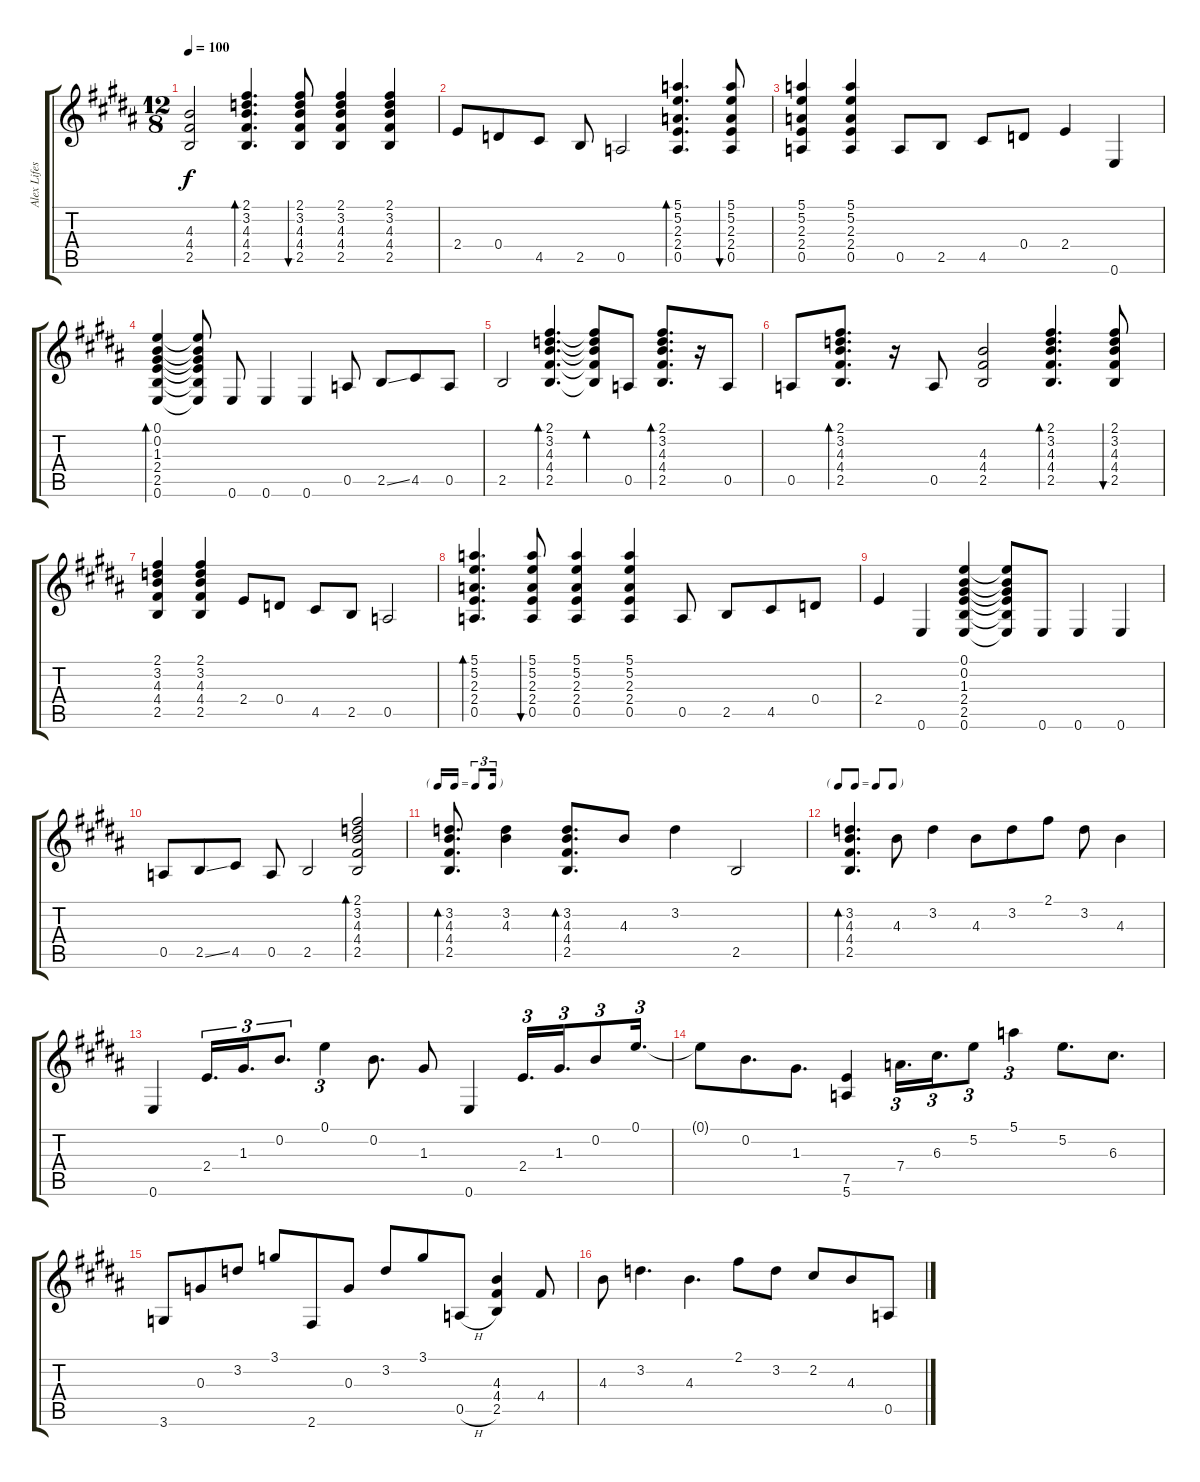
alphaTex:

\track ("Alex Lifeson Guitar" "Alex Lifes") {instrument overdrivenguitar}
\staff {score tabs}
\tuning (E4 B3 G3 D3 A2 E2) {hide}
\ts (12 8)
\tempo 100
\clef g2
\ks b
(4.3 4.4 2.5).2{dy f volume 12 instrument overdrivenguitar} (2.1 3.2 4.3 4.4 2.5).4{d bd 60} (2.1 3.2 4.3 4.4 2.5).8{bu 60} (2.1 3.2 4.3 4.4 2.5).4 (2.1 3.2 4.3 4.4 2.5).4 |
2.4.8 0.4.8 4.5.8 2.5.8 0.5.2 (5.1 5.2 2.3 2.4 0.5).4{d bd 60} (5.1 5.2 2.3 2.4 0.5).8{bu 60} |
(5.1 5.2 2.3 2.4 0.5).4 (5.1 5.2 2.3 2.4 0.5).4 0.5.8 2.5.8 4.5.8 0.4.8 2.4.4 0.6.4 |
(0.1 0.2 1.3 2.4 2.5 0.6).4{bd 30} (0.1{t} 0.2{t} 1.3{t} 2.4{t} 2.5{t} 0.6{t}).8 0.6.8 0.6.4 0.6.4 0.5.8 2.5{ss}.8 4.5.8 0.5.8 |
2.5.2 (2.1 3.2 4.3 4.4 2.5).4{d bd 240} (2.1{t} 3.2{t} 4.3{t} 4.4{t} 2.5{t}).8{bd 240} 0.5.8 (2.1 3.2 4.3 4.4 2.5).8{d bd 120} r.16 0.5.8 |
0.5.8 (2.1 3.2 4.3 4.4 2.5).8{d bd 120} r.16 0.5.8 (4.3 4.4 2.5).2 (2.1 3.2 4.3 4.4 2.5).4{d bd 60} (2.1 3.2 4.3 4.4 2.5).8{bu 60} |
(2.1 3.2 4.3 4.4 2.5).4 (2.1 3.2 4.3 4.4 2.5).4 2.4.8 0.4.8 4.5.8 2.5.8 0.5.2 |
(5.1 5.2 2.3 2.4 0.5).4{d bd 60} (5.1 5.2 2.3 2.4 0.5).8{bu 60} (5.1 5.2 2.3 2.4 0.5).4 (5.1 5.2 2.3 2.4 0.5).4 0.5.8 2.5.8 4.5.8 0.4.8 |
2.4.4 0.6.4 (0.1 0.2 1.3 2.4 2.5 0.6).4 (0.1{t} 0.2{t} 1.3{t} 2.4{t} 2.5{t} 0.6{t}).8 0.6.8 0.6.4 0.6.4 |
0.5.8 2.5{ss}.8 4.5.8 0.5.8 2.5.2 (2.1 3.2 4.3 4.4 2.5).2{bd 240 volume 8 instrument overdrivenguitar} |
\tf triplet16th
(3.2 4.3 4.4 2.5).8{d bd 480} (3.2 4.3).4 (3.2 4.3 4.4 2.5).8{d bd 480} 4.3.8 3.2.4 2.5.2 |
\tf none
(3.2 4.3 4.4 2.5).4{d bd 480} 4.3.8 3.2.4 4.3.8 3.2.8 2.1.8 3.2.8 4.3.4 |
0.6.4 2.4.16{d tu (3 2)} 1.3.16{d tu (3 2)} 0.2.8{d tu (3 2)} 0.1.4{tu (3 2)} 0.2.8{d} 1.3.8 0.6.4 2.4.16{d tu (3 2)} 1.3.16{d tu (3 2)} 0.2.8{tu (3 2)} 0.1.16{d tu (3 2)} |
0.1{t}.8 0.2.8{d} 1.3.8{d} (7.5 5.6).4 7.4.16{d tu (3 2)} 6.3.16{d tu (3 2)} 5.2.8{tu (3 2)} 5.1.4{tu (3 2)} 5.2.8{d} 6.3.8{d} |
3.6.8 0.3.8 3.2.8 3.1.8 2.6.8 0.3.8 3.2.8 3.1.8 0.5{h}.8 (4.3 4.4 2.5).4 4.4.8 |
4.3.8 3.2.4{d} 4.3.4{d} 2.1.8 3.2.8 2.2.8 4.3.8 0.5{h}.8
